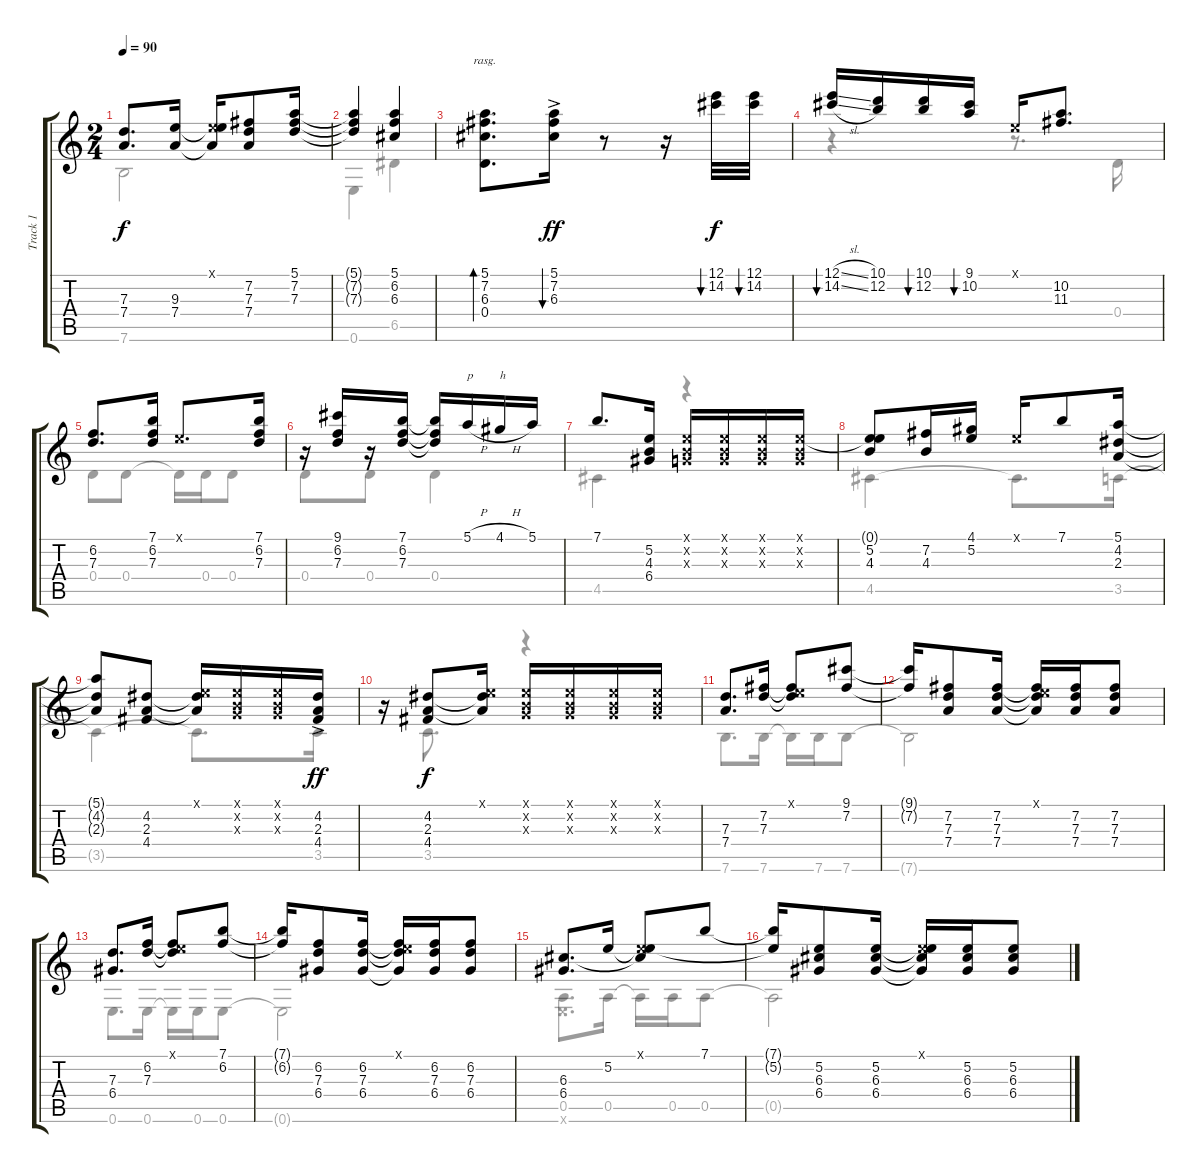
\track ("Track 1" "Track 1") {instrument acousticguitarsteel}
\staff {score tabs}
\tuning (E4 B3 G3 D3 A2 E2) {hide}
\voice
\ts (2 4)
\tempo 90
\clef g2
\ks c
(7.3 7.4).8{d dy f} (9.3 7.4).16 (0.1{x} 9.3{t} 7.4{t}).16 (7.2 7.3 7.4).8 (5.1 7.2 7.3).16 |
(5.1{t} 7.2{t} 7.3{t}).4 (5.1 6.2 6.3).4 |
(5.1 7.2 6.3 0.4).8{d bd 120 rasg ii} (5.1 7.2 6.3{ac}).16{bu 30 dy ff} r.8 r.16 (12.1 14.2).32{bu 30 dy f} (12.1 14.2).32{bu 30} |
(12.1{sl} 14.2{sl}).16{bu 30} (10.1 12.2).16 (10.1 12.2).16{bu 30} (9.1 10.2).16{bu 30} 0.1{x}.16 (10.2 11.3).8{d} |
(6.2 7.3).8{d} (7.1 6.2 7.3).16 0.1{x}.8{d} (7.1 6.2 7.3).16 |
r.16 (9.1 6.2 7.3).16 r.16 (7.1 6.2 7.3).16 (7.1{t} 6.2{t} 7.3{t}).16 5.1{h}.16{txt "p"} 4.1{h}.16{txt "h"} 5.1.16 |
7.1.8{d} (5.2 4.3 6.4).16 (0.1{x} 0.2{x} 0.3{x}).16 (0.1{x} 0.2{x} 0.3{x}).16 (0.1{x} 0.2{x} 0.3{x}).16 (0.1{x} 0.2{x} 0.3{x}).16 |
(0.1{t} 5.2 4.3).8 (7.2 4.3).16 (4.1 5.2).16 0.1{x}.16 7.1.8 (5.1 4.2 2.3).16 |
(5.1{t} 4.2{t} 2.3{t}).8 (4.2 2.3 4.4).8 (0.1{x} 4.2{t} 2.3{t}).16 (0.1{x} 0.2{x} 0.3{x}).16 (0.1{x} 0.2{x} 0.3{x}).16 (4.2 2.3{ac} 4.4).16{dy ff} |
r.16 (4.2 2.3 4.4).8{dy f} (0.1{x} 4.2{t} 2.3{t}).16 (0.1{x} 0.2{x} 0.3{x}).16 (0.1{x} 0.2{x} 0.3{x}).16 (0.1{x} 0.2{x} 0.3{x}).16 (0.1{x} 0.2{x} 0.3{x}).16 |
(7.3 7.4).8{d} (7.2 7.3).16 (0.1{x} 7.2{t} 7.3{t}).8 (9.1 7.2).8 |
(9.1{t} 7.2{t}).16 (7.2 7.3 7.4).8 (7.2 7.3 7.4).16 (0.1{x} 7.2{t} 7.3{t} 7.4{t}).16 (7.2 7.3 7.4).16 (7.2 7.3 7.4).8 |
(7.3 6.4).8{d} (6.2 7.3).16 (0.1{x} 6.2{t} 7.3{t}).8 (7.1 6.2).8 |
(7.1{t} 6.2{t}).16 (6.2 7.3 6.4).8 (6.2 7.3 6.4).16 (0.1{x} 6.2{t} 7.3{t} 6.4{t}).16 (6.2 7.3 6.4).16 (6.2 7.3 6.4).8 |
(6.3 6.4).8{d beam Up} 5.2.16{beam Up} (0.1{x} 5.2{t} 6.3{t}).8 7.1.8 |
(7.1{t} 5.2{t}).16 (5.2 6.3 6.4).8 (5.2 6.3 6.4).16 (0.1{x} 5.2{t} 6.3{t} 6.4{t}).16 (5.2 6.3 6.4).16 (5.2 6.3 6.4).8
\voice
\clef g2
\ottava regular
\simile none
\ks c
7.6.2{dy f} |
0.6.4 6.5.4 |
|
r.4 r.8{d} 0.4.16 |
0.4.8 0.4.8 0.4{t}.16 0.4.16 0.4.8 |
0.4.8 0.4.8 0.4.4 |
4.5.4 r.4 |
4.5.4 4.5{t}.8{d} 3.5.16 |
3.5{t}.4 3.5{t}.8{d} 3.5.16 |
r.16 3.5.8{d} r.4 |
7.6.8{d} 7.6.16 7.6{t}.16 7.6.16 7.6.8 |
7.6{t}.2 |
0.6.8{d} 0.6.16 0.6{t}.16 0.6.16 0.6.8 |
0.6{t}.2 |
(0.5 0.6{x}).8{d} 0.5.16 0.5{t}.16 0.5.16 0.5.8 |
0.5{t}.2
